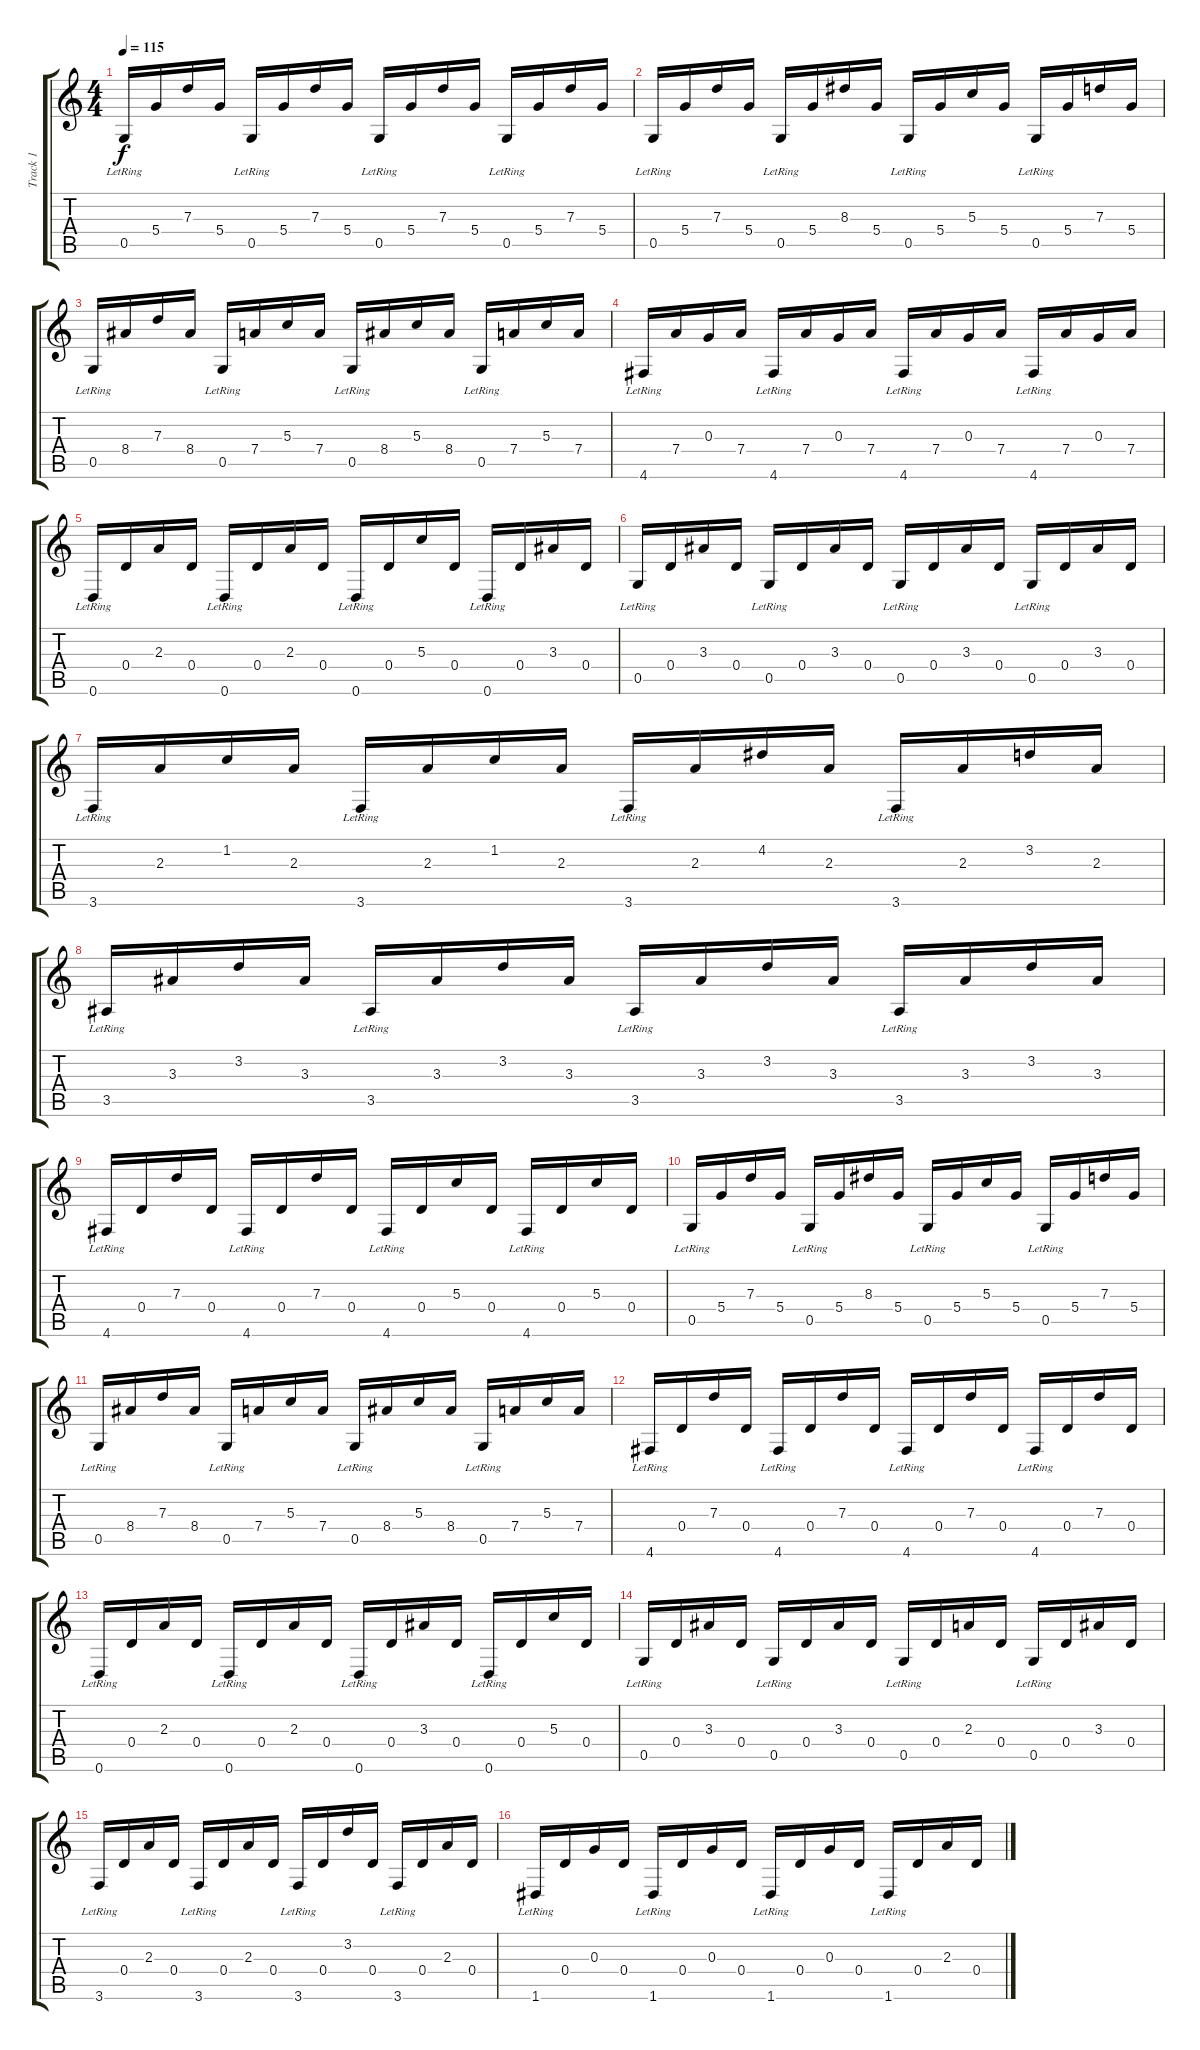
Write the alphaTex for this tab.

\track ("Track 1" "Track 1") {instrument acousticguitarsteel}
\staff {score tabs}
\tuning (E4 B3 G3 D3 G2 D2) {hide}
\ts (4 4)
\tempo 115
\clef g2
\ks c
0.5{lr}.16{dy f instrument acousticguitarsteel} 5.4.16 7.3.16 5.4.16 0.5{lr}.16 5.4.16 7.3.16 5.4.16 0.5{lr}.16 5.4.16 7.3.16 5.4.16 0.5{lr}.16 5.4.16 7.3.16 5.4.16 |
0.5{lr}.16 5.4.16 7.3.16 5.4.16 0.5{lr}.16 5.4.16 8.3.16 5.4.16 0.5{lr}.16 5.4.16 5.3.16 5.4.16 0.5{lr}.16 5.4.16 7.3.16 5.4.16 |
0.5{lr}.16 8.4.16 7.3.16 8.4.16 0.5{lr}.16 7.4.16 5.3.16 7.4.16 0.5{lr}.16 8.4.16 5.3.16 8.4.16 0.5{lr}.16 7.4.16 5.3.16 7.4.16 |
4.6{lr}.16 7.4.16 0.3.16 7.4.16 4.6{lr}.16 7.4.16 0.3.16 7.4.16 4.6{lr}.16 7.4.16 0.3.16 7.4.16 4.6{lr}.16 7.4.16 0.3.16 7.4.16 |
0.6{lr}.16 0.4.16 2.3.16 0.4.16 0.6{lr}.16 0.4.16 2.3.16 0.4.16 0.6{lr}.16 0.4.16 5.3.16 0.4.16 0.6{lr}.16 0.4.16 3.3.16 0.4.16 |
0.5{lr}.16 0.4.16 3.3.16 0.4.16 0.5{lr}.16 0.4.16 3.3.16 0.4.16 0.5{lr}.16 0.4.16 3.3.16 0.4.16 0.5{lr}.16 0.4.16 3.3.16 0.4.16 |
3.6{lr}.16 2.3.16 1.2.16 2.3.16 3.6{lr}.16 2.3.16 1.2.16 2.3.16 3.6{lr}.16 2.3.16 4.2.16 2.3.16 3.6{lr}.16 2.3.16 3.2.16 2.3.16 |
3.5{lr}.16 3.3.16 3.2.16 3.3.16 3.5{lr}.16 3.3.16 3.2.16 3.3.16 3.5{lr}.16 3.3.16 3.2.16 3.3.16 3.5{lr}.16 3.3.16 3.2.16 3.3.16 |
4.6{lr}.16 0.4.16 7.3.16 0.4.16 4.6{lr}.16 0.4.16 7.3.16 0.4.16 4.6{lr}.16 0.4.16 5.3.16 0.4.16 4.6{lr}.16 0.4.16 5.3.16 0.4.16 |
0.5{lr}.16 5.4.16 7.3.16 5.4.16 0.5{lr}.16 5.4.16 8.3.16 5.4.16 0.5{lr}.16 5.4.16 5.3.16 5.4.16 0.5{lr}.16 5.4.16 7.3.16 5.4.16 |
0.5{lr}.16 8.4.16 7.3.16 8.4.16 0.5{lr}.16 7.4.16 5.3.16 7.4.16 0.5{lr}.16 8.4.16 5.3.16 8.4.16 0.5{lr}.16 7.4.16 5.3.16 7.4.16 |
4.6{lr}.16 0.4.16 7.3.16 0.4.16 4.6{lr}.16 0.4.16 7.3.16 0.4.16 4.6{lr}.16 0.4.16 7.3.16 0.4.16 4.6{lr}.16 0.4.16 7.3.16 0.4.16 |
0.6{lr}.16 0.4.16 2.3.16 0.4.16 0.6{lr}.16 0.4.16 2.3.16 0.4.16 0.6{lr}.16 0.4.16 3.3.16 0.4.16 0.6{lr}.16 0.4.16 5.3.16 0.4.16 |
0.5{lr}.16 0.4.16 3.3.16 0.4.16 0.5{lr}.16 0.4.16 3.3.16 0.4.16 0.5{lr}.16 0.4.16 2.3.16 0.4.16 0.5{lr}.16 0.4.16 3.3.16 0.4.16 |
3.6{lr}.16 0.4.16 2.3.16 0.4.16 3.6{lr}.16 0.4.16 2.3.16 0.4.16 3.6{lr}.16 0.4.16 3.2.16 0.4.16 3.6{lr}.16 0.4.16 2.3.16 0.4.16 |
1.6{lr}.16 0.4.16 0.3.16 0.4.16 1.6{lr}.16 0.4.16 0.3.16 0.4.16 1.6{lr}.16 0.4.16 0.3.16 0.4.16 1.6{lr}.16 0.4.16 2.3.16 0.4.16
